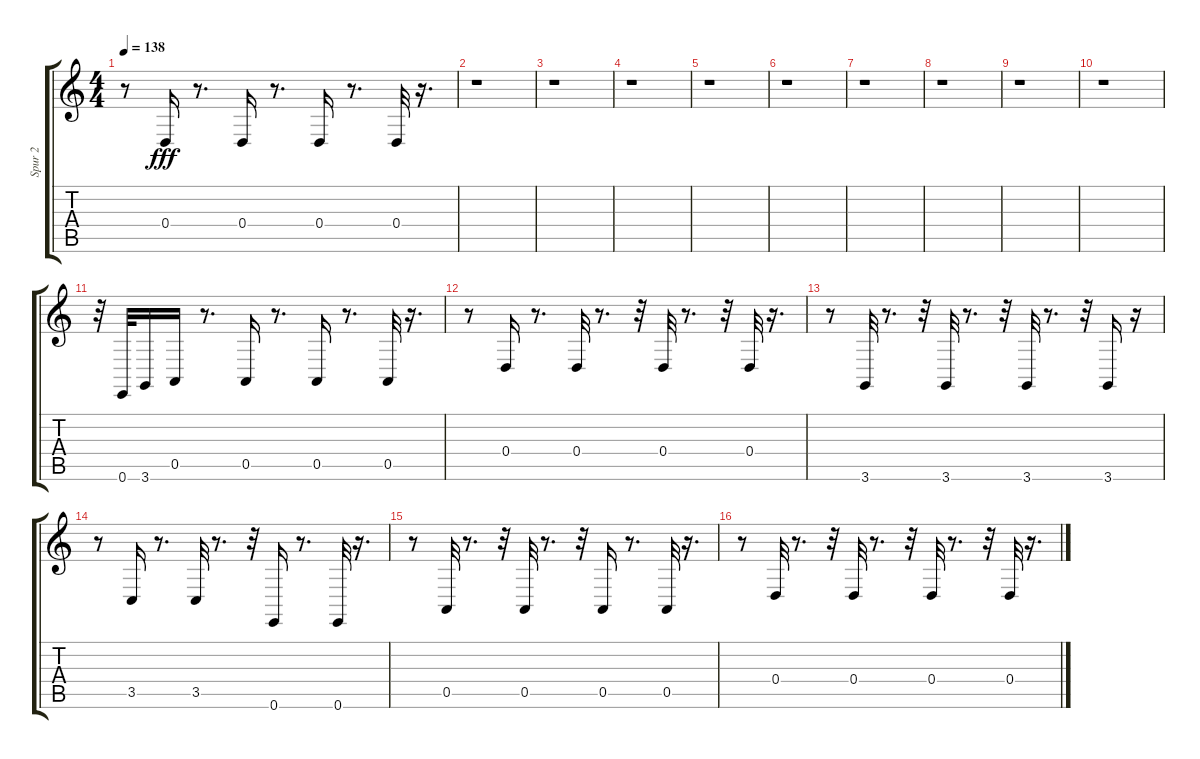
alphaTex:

\track ("Spur 2" "Spur 2") {instrument pad3polysynth}
\staff {score tabs}
\tuning (E4 B3 G3 D3 A2 E2) {hide}
\ts (4 4)
\tempo 138
\clef g2
\ks c
r.8{dy fff} 0.4.16 r.8{d} 0.4.16 r.8{d} 0.4.16 r.8{d} 0.4.32 r.16{d} |
r.1 |
r.1 |
r.1 |
r.1 |
r.1 |
r.1 |
r.1 |
r.1 |
r.1 |
r.32 0.6.32 3.6.16 0.5.16 r.8{d} 0.5.16 r.8{d} 0.5.16 r.8{d} 0.5.32 r.16{d} |
r.8 0.4.16 r.8{d} 0.4.32 r.8{d} r.32 0.4.32 r.8{d} r.32 0.4.32 r.16{d} |
r.8 3.6.32 r.8{d} r.32 3.6.32 r.8{d} r.32 3.6.32 r.8{d} r.32 3.6.16 r.16 |
r.8 3.5.16 r.8{d} 3.5.32 r.8{d} r.32 0.6.16 r.8{d} 0.6.32 r.16{d} |
r.8 0.5.32 r.8{d} r.32 0.5.32 r.8{d} r.32 0.5.16 r.8{d} 0.5.32 r.16{d} |
r.8 0.4.32 r.8{d} r.32 0.4.32 r.8{d} r.32 0.4.32 r.8{d} r.32 0.4.32 r.16{d}
